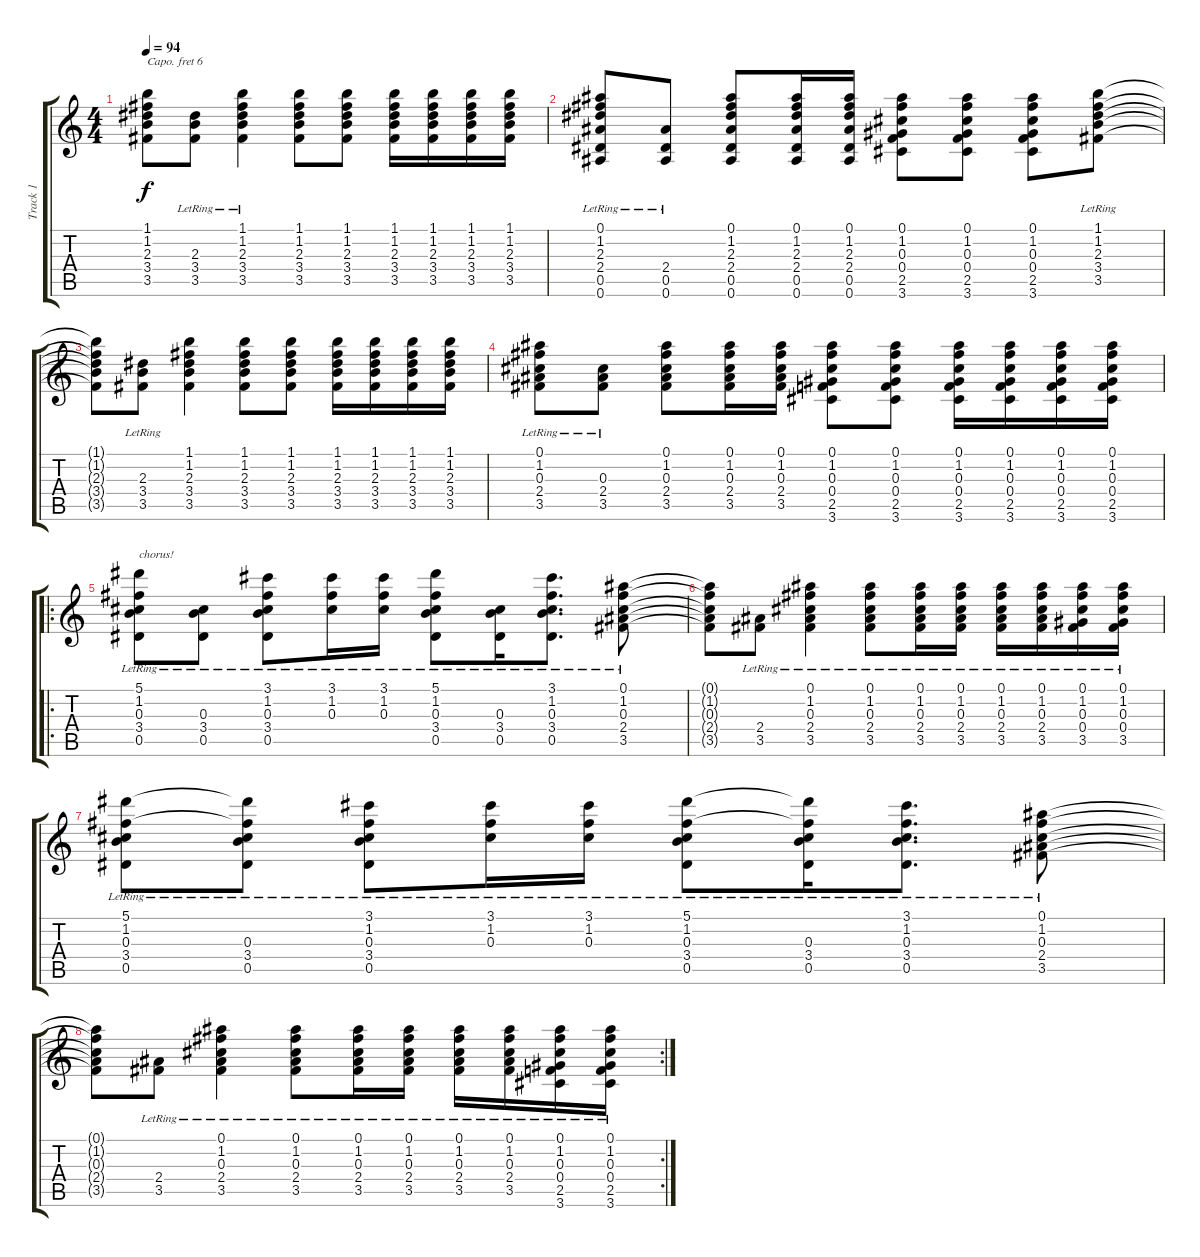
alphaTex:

\track ("Track 1" "Track 1") {instrument acousticguitarnylon}
\staff {score tabs}
\capo 6
\tuning (E4 B3 G3 D3 A2 E2) {hide}
\ts (4 4)
\tempo 94
\clef g2
\ks c
(1.1{t} 1.2{t} 2.3{t} 3.4{t} 3.5{t}).8{dy f} (2.3{lr} 3.4{lr} 3.5{lr}).8 (1.1{lr} 1.2{lr} 2.3{lr} 3.4{lr} 3.5{lr}).4 (1.1 1.2 2.3 3.4 3.5).8 (1.1 1.2 2.3 3.4 3.5).8 (1.1 1.2 2.3 3.4 3.5).16 (1.1 1.2 2.3 3.4 3.5).16 (1.1 1.2 2.3 3.4 3.5).16 (1.1 1.2 2.3 3.4 3.5).16 |
(0.1{lr} 1.2{lr} 2.3{lr} 2.4{lr} 0.5{lr} 0.6{lr}).8 (2.4{lr} 0.5{lr} 0.6{lr}).8 (0.1 1.2 2.3 2.4 0.5 0.6).8 (0.1 1.2 2.3 2.4 0.5 0.6).16 (0.1 1.2 2.3 2.4 0.5 0.6).16 (0.1 1.2 0.3 0.4 2.5 3.6).8 (0.1 1.2 0.3 0.4 2.5 3.6).8 (0.1 1.2 0.3 0.4 2.5 3.6).8 (1.1{lr} 1.2{lr} 2.3{lr} 3.4{lr} 3.5{lr}).8 |
(1.1{t} 1.2{t} 2.3{t} 3.4{t} 3.5{t}).8 (2.3{lr} 3.4{lr} 3.5{lr}).8 (1.1 1.2 2.3 3.4 3.5).4 (1.1 1.2 2.3 3.4 3.5).8 (1.1 1.2 2.3 3.4 3.5).8 (1.1 1.2 2.3 3.4 3.5).16 (1.1 1.2 2.3 3.4 3.5).16 (1.1 1.2 2.3 3.4 3.5).16 (1.1 1.2 2.3 3.4 3.5).16 |
(0.1{lr} 1.2{lr} 0.3{lr} 2.4{lr} 3.5{lr}).8 (0.3 2.4{lr} 3.5{lr}).8 (0.1 1.2 0.3 2.4 3.5).8 (0.1 1.2 0.3 2.4 3.5).16 (0.1 1.2 0.3 2.4 3.5).16 (0.1 1.2 0.3 0.4 2.5 3.6).8 (0.1 1.2 0.3 0.4 2.5 3.6).8 (0.1 1.2 0.3 0.4 2.5 3.6).16 (0.1 1.2 0.3 0.4 2.5 3.6).16 (0.1 1.2 0.3 0.4 2.5 3.6).16 (0.1 1.2 0.3 0.4 2.5 3.6).16 |
\ro
(5.1{lr} 1.2{lr} 0.3{lr} 3.4{lr} 0.5{lr}).8{txt "chorus!"} (0.3{lr} 3.4{lr} 0.5{lr}).8 (3.1{lr} 1.2{lr} 0.3{lr} 3.4{lr} 0.5{lr}).8 (3.1{lr} 1.2{lr} 0.3{lr}).16 (3.1{lr} 1.2{lr} 0.3{lr}).16 (5.1{lr} 1.2{lr} 0.3{lr} 3.4{lr} 0.5{lr}).8 (0.3{lr} 3.4{lr} 0.5{lr}).16 (3.1{lr} 1.2{lr} 0.3{lr} 3.4{lr} 0.5{lr}).8{d} (0.1{lr} 1.2{lr} 0.3{lr} 2.4{lr} 3.5{lr}).8 |
(0.1{t} 1.2{t} 0.3{t} 2.4{t} 3.5{t}).8 (2.4{lr} 3.5{lr}).8 (0.1{lr} 1.2{lr} 0.3{lr} 2.4{lr} 3.5{lr}).4 (0.1{lr} 1.2{lr} 0.3{lr} 2.4{lr} 3.5{lr}).8 (0.1{lr} 1.2{lr} 0.3{lr} 2.4{lr} 3.5{lr}).16 (0.1{lr} 1.2{lr} 0.3{lr} 2.4{lr} 3.5{lr}).16 (0.1{lr} 1.2{lr} 0.3{lr} 2.4{lr} 3.5{lr}).16 (0.1{lr} 1.2{lr} 0.3{lr} 2.4{lr} 3.5{lr}).16 (0.1{lr} 1.2{lr} 0.3{lr} 0.4{lr} 3.5{lr}).16 (0.1{lr} 1.2{lr} 0.3{lr} 0.4{lr} 3.5{lr}).16 |
(5.1{lr} 1.2{lr} 0.3{lr} 3.4{lr} 0.5{lr}).8 (5.1{t} 1.2{t} 0.3{lr} 3.4{lr} 0.5{lr}).8 (3.1{lr} 1.2{lr} 0.3{lr} 3.4{lr} 0.5{lr}).8 (3.1{lr} 1.2{lr} 0.3{lr}).16 (3.1{lr} 1.2{lr} 0.3{lr}).16 (5.1{lr} 1.2{lr} 0.3{lr} 3.4{lr} 0.5{lr}).8 (5.1{t} 1.2{t} 0.3{lr} 3.4{lr} 0.5{lr}).16 (3.1{lr} 1.2{lr} 0.3{lr} 3.4{lr} 0.5{lr}).8{d} (0.1{lr} 1.2{lr} 0.3{lr} 2.4{lr} 3.5{lr}).8 |
\rc 2
(0.1{t} 1.2{t} 0.3{t} 2.4{t} 3.5{t}).8 (2.4{lr} 3.5{lr}).8 (0.1{lr} 1.2{lr} 0.3{lr} 2.4{lr} 3.5{lr}).4 (0.1{lr} 1.2{lr} 0.3{lr} 2.4{lr} 3.5{lr}).8 (0.1{lr} 1.2{lr} 0.3{lr} 2.4{lr} 3.5{lr}).16 (0.1{lr} 1.2{lr} 0.3{lr} 2.4{lr} 3.5{lr}).16 (0.1{lr} 1.2{lr} 0.3{lr} 2.4{lr} 3.5{lr}).16 (0.1{lr} 1.2{lr} 0.3{lr} 2.4{lr} 3.5{lr}).16 (0.1{lr} 1.2{lr} 0.3{lr} 0.4{lr} 2.5{lr} 3.6{lr}).16 (0.1{lr} 1.2{lr} 0.3{lr} 0.4{lr} 2.5{lr} 3.6{lr}).16
